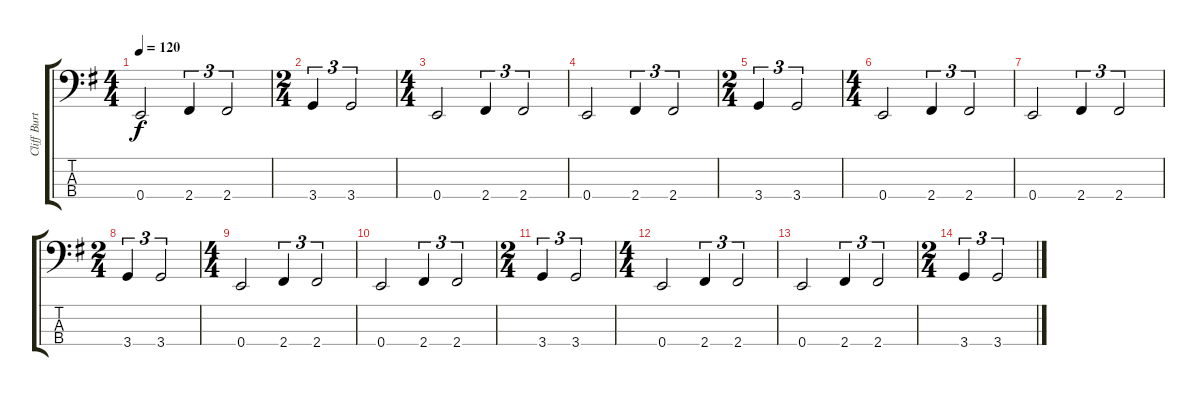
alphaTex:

\track ("Cliff Burton" "Cliff Burt") {instrument electricbassfinger}
\staff {score tabs}
\tuning (G2 D2 A1 E1) {hide}
\ts (4 4)
\tempo 120
\clef f4
\ks g
0.4.2{dy f} 2.4.4{tu (3 2)} 2.4.2{tu (3 2)} |
\ts (2 4)
3.4.4{tu (3 2)} 3.4.2{tu (3 2)} |
\ts (4 4)
0.4.2 2.4.4{tu (3 2)} 2.4.2{tu (3 2)} |
0.4.2 2.4.4{tu (3 2)} 2.4.2{tu (3 2)} |
\ts (2 4)
3.4.4{tu (3 2)} 3.4.2{tu (3 2)} |
\ts (4 4)
0.4.2 2.4.4{tu (3 2)} 2.4.2{tu (3 2)} |
0.4.2 2.4.4{tu (3 2)} 2.4.2{tu (3 2)} |
\ts (2 4)
3.4.4{tu (3 2)} 3.4.2{tu (3 2)} |
\ts (4 4)
0.4.2 2.4.4{tu (3 2)} 2.4.2{tu (3 2)} |
0.4.2 2.4.4{tu (3 2)} 2.4.2{tu (3 2)} |
\ts (2 4)
3.4.4{tu (3 2)} 3.4.2{tu (3 2)} |
\ts (4 4)
0.4.2 2.4.4{tu (3 2)} 2.4.2{tu (3 2)} |
0.4.2 2.4.4{tu (3 2)} 2.4.2{tu (3 2)} |
\ts (2 4)
3.4.4{tu (3 2)} 3.4.2{tu (3 2)}
